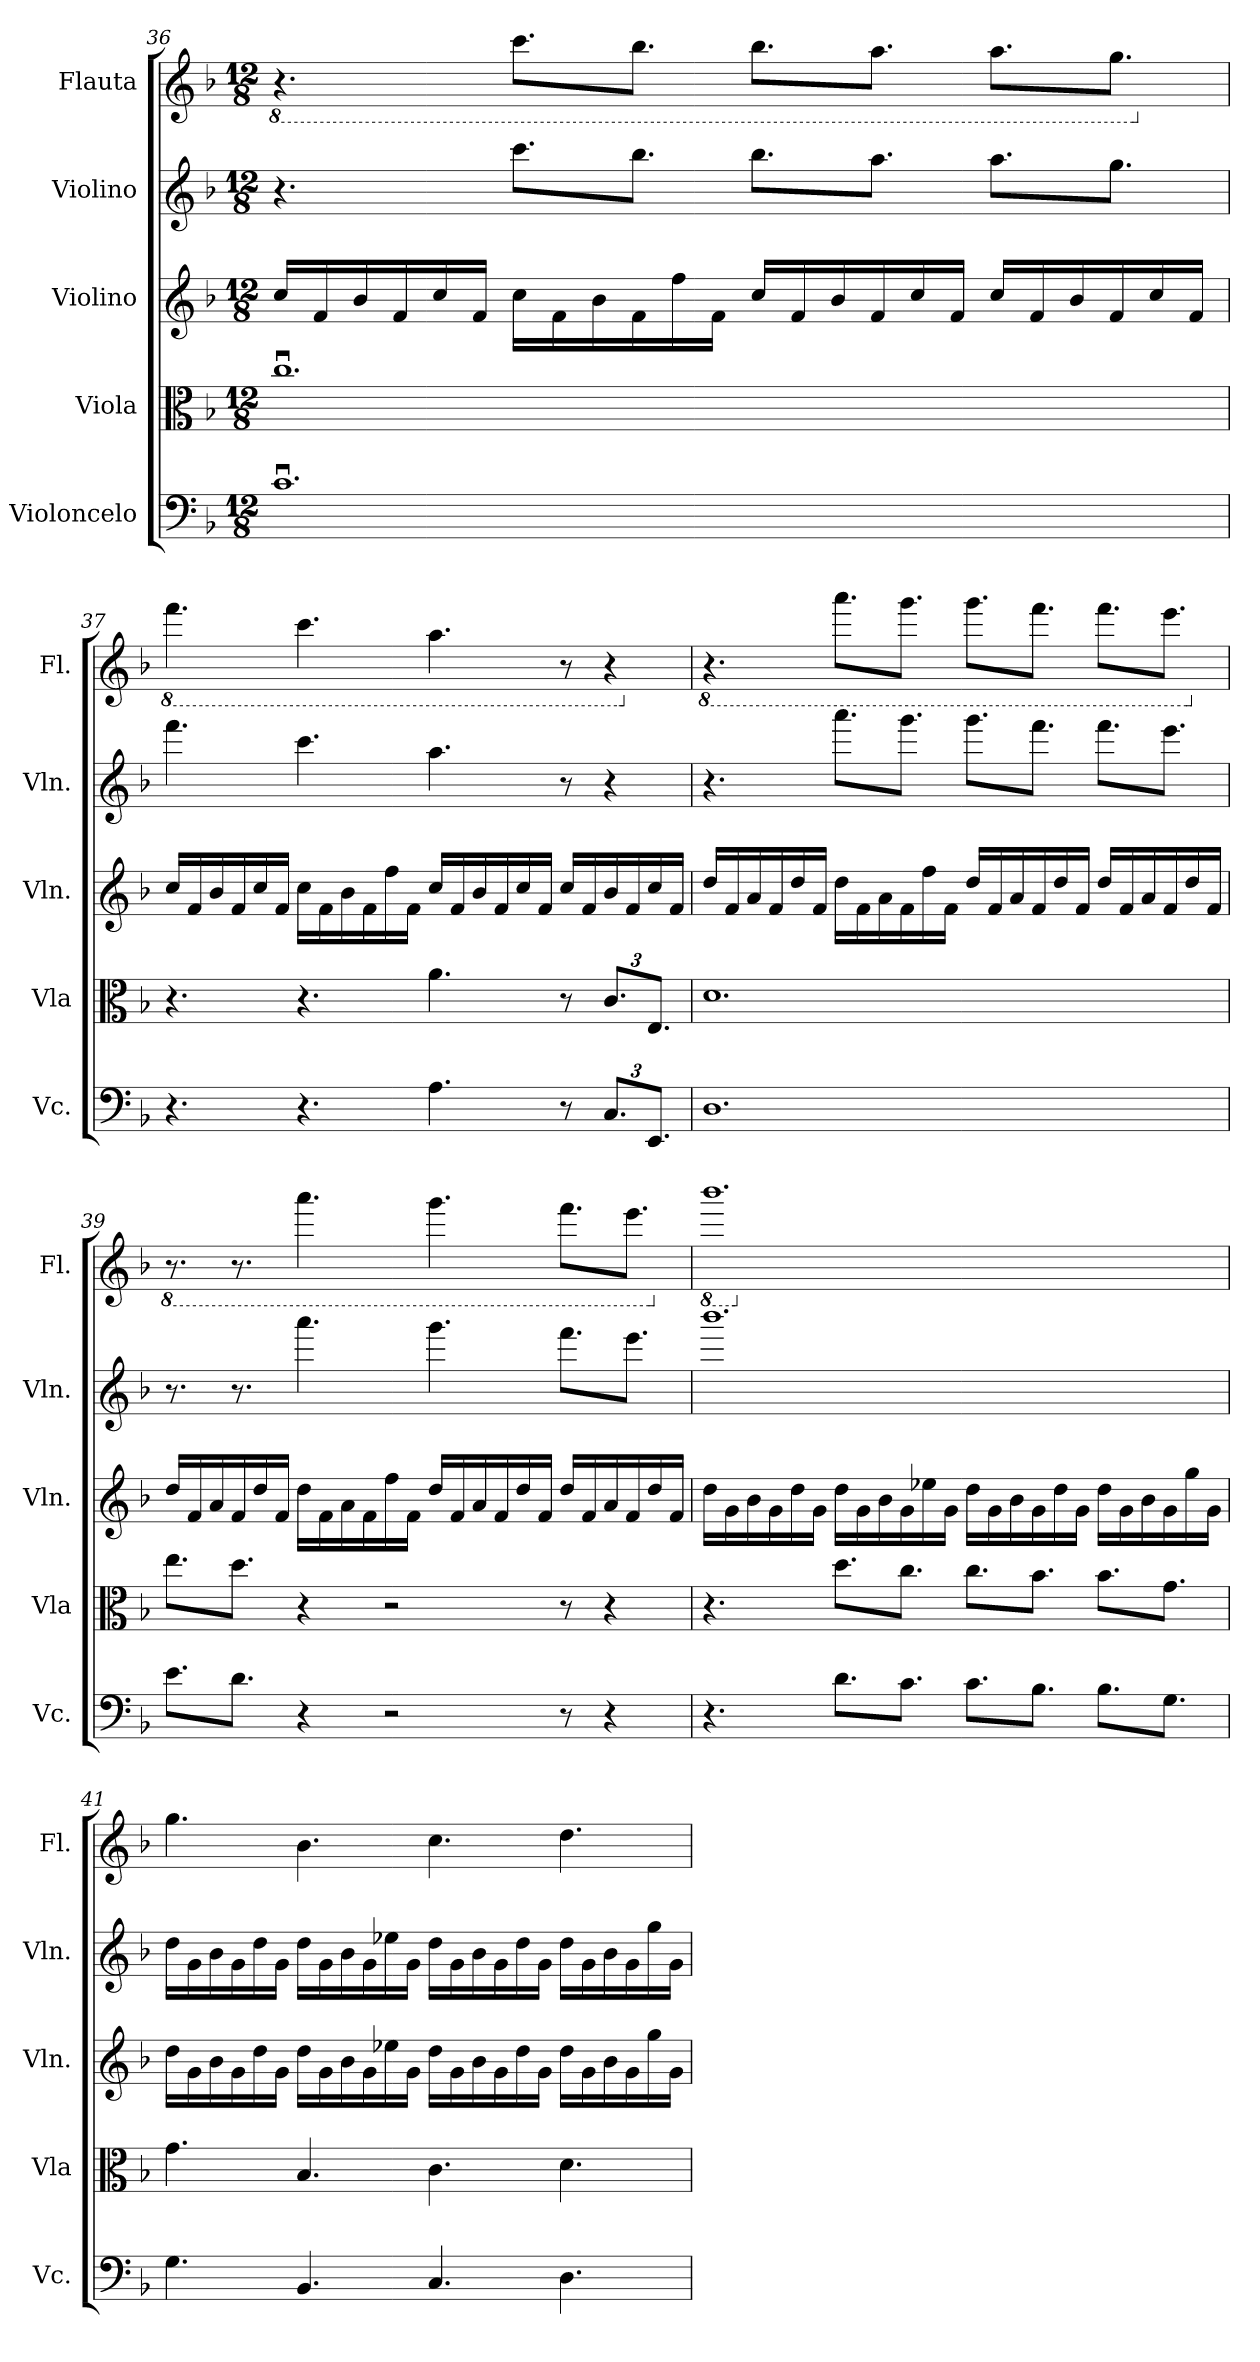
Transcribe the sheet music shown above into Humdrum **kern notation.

**kern	**kern	**kern	**kern	**kern
*part5	*part4	*part3	*part2	*part1
*staff5	*staff4	*staff3	*staff2	*staff1
*I"Violoncelo	*I"Viola	*I"Violino	*I"Violino	*I"Flauta
*I'Vc.	*I'Vla	*I'Vln.	*I'Vln.	*I'Fl.
!!LO:PB:g=z
*clefF4	*clefC3	*clefG2	*clefG2	*clefG2
*k[b-]	*k[b-]	*k[b-]	*k[b-]	*k[b-]
*M12/8	*M12/8	*M12/8	*M12/8	*M12/8
*	*	*	*	*8ba
=36	=36	=36	=36	=36
1.cu	1.ccu	16cc/LL	4.r	4.r
.	.	16f/	.	.
.	.	16b-/	.	.
.	.	16f/	.	.
.	.	16cc/	.	.
.	.	16f/JJ	.	.
.	.	16cc\LL	8.ccc\L	8.cc\L
.	.	16f\	.	.
.	.	16b-\	.	.
.	.	16f\	8.bb-\J	8.b-\J
.	.	16ff\	.	.
.	.	16f\JJ	.	.
.	.	16cc/LL	8.bb-\L	8.b-\L
.	.	16f/	.	.
.	.	16b-/	.	.
.	.	16f/	8.aa\J	8.a\J
.	.	16cc/	.	.
.	.	16f/JJ	.	.
.	.	16cc/LL	8.aa\L	8.a\L
.	.	16f/	.	.
.	.	16b-/	.	.
.	.	16f/	8.gg\J	8.g\J
.	.	16cc/	.	.
.	.	16f/JJ	.	.
=37	=37	=37	=37	=37
*	*	*	*	*X8ba
*	*	*	*	*8ba
4.r	4.r	16cc/LL	4.fff\	4.ff\
.	.	16f/	.	.
.	.	16b-/	.	.
.	.	16f/	.	.
.	.	16cc/	.	.
.	.	16f/JJ	.	.
4.r	4.r	16cc\LL	4.ccc\	4.cc\
.	.	16f\	.	.
.	.	16b-\	.	.
.	.	16f\	.	.
.	.	16ff\	.	.
.	.	16f\JJ	.	.
4.A\	4.a\	16cc/LL	4.aa\	4.a\
.	.	16f/	.	.
.	.	16b-/	.	.
.	.	16f/	.	.
.	.	16cc/	.	.
.	.	16f/JJ	.	.
8r	8r	16cc/LL	8r	8r
.	.	16f/	.	.
*Xbrackettup	*Xbrackettup	*	*	*
12.C/L	12.c/L	16b-/	4r	4r
.	.	16f/	.	.
12.EE/J	12.E/J	16cc/	.	.
.	.	16f/JJ	.	.
!!LO:LB:g=z
=38	=38	=38	=38	=38
*	*	*	*	*X8ba
*	*	*	*	*8ba
1.D	1.d	16dd/LL	4.r	4.r
.	.	16f/	.	.
.	.	16a/	.	.
.	.	16f/	.	.
.	.	16dd/	.	.
.	.	16f/JJ	.	.
.	.	16dd\LL	8.aaa\L	8.aa\L
.	.	16f\	.	.
.	.	16a\	.	.
.	.	16f\	8.ggg\J	8.gg\J
.	.	16ff\	.	.
.	.	16f\JJ	.	.
.	.	16dd/LL	8.ggg\L	8.gg\L
.	.	16f/	.	.
.	.	16a/	.	.
.	.	16f/	8.fff\J	8.ff\J
.	.	16dd/	.	.
.	.	16f/JJ	.	.
.	.	16dd/LL	8.fff\L	8.ff\L
.	.	16f/	.	.
.	.	16a/	.	.
.	.	16f/	8.eee\J	8.ee\J
.	.	16dd/	.	.
.	.	16f/JJ	.	.
=39	=39	=39	=39	=39
*	*	*	*	*X8ba
*	*	*	*	*8ba
8.e\L	8.ee\L	16dd/LL	8.r	8.r
.	.	16f/	.	.
.	.	16a/	.	.
8.d\J	8.dd\J	16f/	8.r	8.r
.	.	16dd/	.	.
.	.	16f/JJ	.	.
4r	4r	16dd\LL	4.aaa\	4.aa\
.	.	16f\	.	.
.	.	16a\	.	.
.	.	16f\	.	.
2r	2r	16ff\	.	.
.	.	16f\JJ	.	.
.	.	16dd/LL	4.ggg\	4.gg\
.	.	16f/	.	.
.	.	16a/	.	.
.	.	16f/	.	.
.	.	16dd/	.	.
.	.	16f/JJ	.	.
8r	8r	16dd/LL	8.fff\L	8.ff\L
.	.	16f/	.	.
4r	4r	16a/	.	.
.	.	16f/	8.eee\J	8.ee\J
.	.	16dd/	.	.
.	.	16f/JJ	.	.
!!LO:PB:g=z
=40	=40	=40	=40	=40
*	*	*	*	*X8ba
*	*	*	*	*8ba
4.r	4.r	16dd\LL	1.bbb-	1.bb-
.	.	16g\	.	.
.	.	16b-\	.	.
.	.	16g\	.	.
.	.	16dd\	.	.
.	.	16g\JJ	.	.
8.d\L	8.dd\L	16dd\LL	.	.
.	.	16g\	.	.
.	.	16b-\	.	.
8.c\J	8.cc\J	16g\	.	.
.	.	16ee-X\	.	.
.	.	16g\JJ	.	.
8.c\L	8.cc\L	16dd\LL	.	.
.	.	16g\	.	.
.	.	16b-\	.	.
8.B-\J	8.b-\J	16g\	.	.
.	.	16dd\	.	.
.	.	16g\JJ	.	.
8.B-\L	8.b-\L	16dd\LL	.	.
.	.	16g\	.	.
.	.	16b-\	.	.
8.G\J	8.g\J	16g\	.	.
.	.	16gg\	.	.
.	.	16g\JJ	.	.
=41	=41	=41	=41	=41
*	*	*	*	*X8ba
4.G\	4.g\	16dd\LL	16dd\LL	4.gg\
.	.	16g\	16g\	.
.	.	16b-\	16b-\	.
.	.	16g\	16g\	.
.	.	16dd\	16dd\	.
.	.	16g\JJ	16g\JJ	.
4.BB-/	4.B-/	16dd\LL	16dd\LL	4.b-\
.	.	16g\	16g\	.
.	.	16b-\	16b-\	.
.	.	16g\	16g\	.
.	.	16ee-X\	16ee-X\	.
.	.	16g\JJ	16g\JJ	.
4.C/	4.c\	16dd\LL	16dd\LL	4.cc\
.	.	16g\	16g\	.
.	.	16b-\	16b-\	.
.	.	16g\	16g\	.
.	.	16dd\	16dd\	.
.	.	16g\JJ	16g\JJ	.
4.D\	4.d\	16dd\LL	16dd\LL	4.dd\
.	.	16g\	16g\	.
.	.	16b-\	16b-\	.
.	.	16g\	16g\	.
.	.	16gg\	16gg\	.
.	.	16g\JJ	16g\JJ	.
=	=	=	=	=
*-	*-	*-	*-	*-
